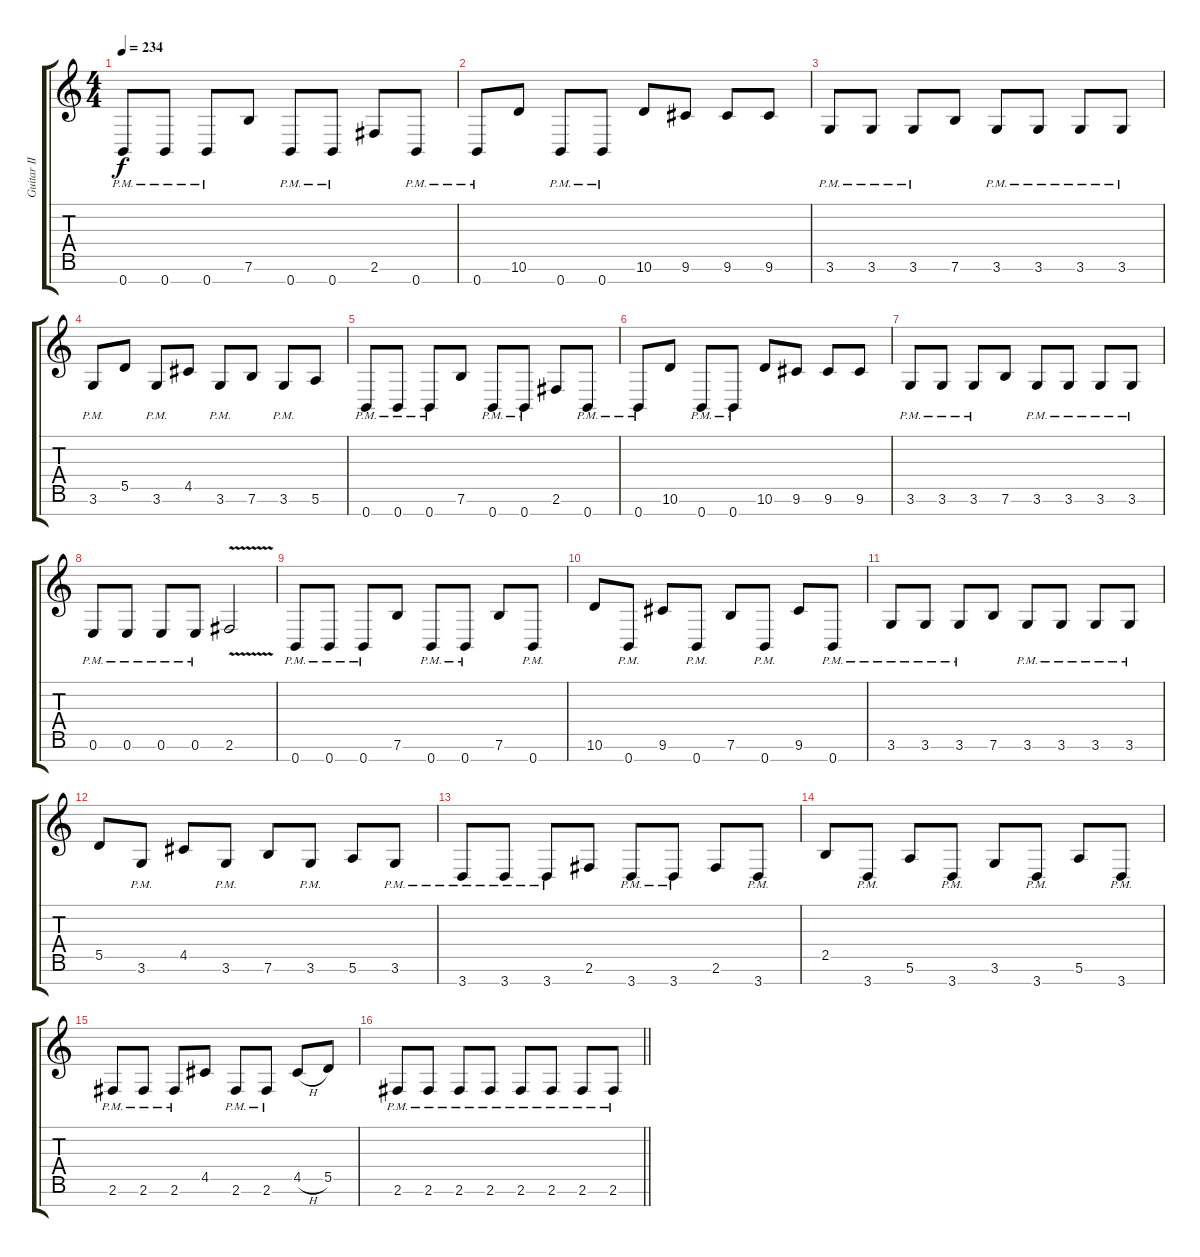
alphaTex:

\track ("Guitar II" "Guitar II") {instrument distortionguitar}
\staff {score tabs}
\tuning (E4 B3 G3 D3 A2 E2 B1) {hide}
\ts (4 4)
\tempo 234
\clef g2
\ks c
0.7{pm}.8{dy f} 0.7{pm}.8 0.7{pm}.8 7.6.8 0.7{pm}.8 0.7{pm}.8 2.6.8 0.7{pm}.8 |
0.7{pm}.8 10.6.8 0.7{pm}.8 0.7{pm}.8 10.6.8 9.6.8 9.6.8 9.6.8 |
3.6{pm}.8 3.6{pm}.8 3.6{pm}.8 7.6.8 3.6{pm}.8 3.6{pm}.8 3.6{pm}.8 3.6{pm}.8 |
3.6{pm}.8 5.5.8 3.6{pm}.8 4.5.8 3.6{pm}.8 7.6.8 3.6{pm}.8 5.6.8 |
0.7{pm}.8 0.7{pm}.8 0.7{pm}.8 7.6.8 0.7{pm}.8 0.7{pm}.8 2.6.8 0.7{pm}.8 |
0.7{pm}.8 10.6.8 0.7{pm}.8 0.7{pm}.8 10.6.8 9.6.8 9.6.8 9.6.8 |
3.6{pm}.8 3.6{pm}.8 3.6{pm}.8 7.6.8 3.6{pm}.8 3.6{pm}.8 3.6{pm}.8 3.6{pm}.8 |
0.6{pm}.8 0.6{pm}.8 0.6{pm}.8 0.6{pm}.8 2.6{v}.2 |
0.7{pm}.8 0.7{pm}.8 0.7{pm}.8 7.6.8 0.7{pm}.8 0.7{pm}.8 7.6.8 0.7{pm}.8 |
10.6.8 0.7{pm}.8 9.6.8 0.7{pm}.8 7.6.8 0.7{pm}.8 9.6.8 0.7{pm}.8 |
3.6{pm}.8 3.6{pm}.8 3.6{pm}.8 7.6.8 3.6{pm}.8 3.6{pm}.8 3.6{pm}.8 3.6{pm}.8 |
5.5.8 3.6{pm}.8 4.5.8 3.6{pm}.8 7.6.8 3.6{pm}.8 5.6.8 3.6{pm}.8 |
3.7{pm}.8 3.7{pm}.8 3.7{pm}.8 2.6.8 3.7{pm}.8 3.7{pm}.8 2.6.8 3.7{pm}.8 |
2.5.8 3.7{pm}.8 5.6.8 3.7{pm}.8 3.6.8 3.7{pm}.8 5.6.8 3.7{pm}.8 |
2.6{pm}.8 2.6{pm}.8 2.6{pm}.8 4.5.8 2.6{pm}.8 2.6{pm}.8 4.5{h}.8 5.5.8 |
\barLineRight lightlight
2.6{pm}.8 2.6{pm}.8 2.6{pm}.8 2.6{pm}.8 2.6{pm}.8 2.6{pm}.8 2.6{pm}.8 2.6{pm}.8
